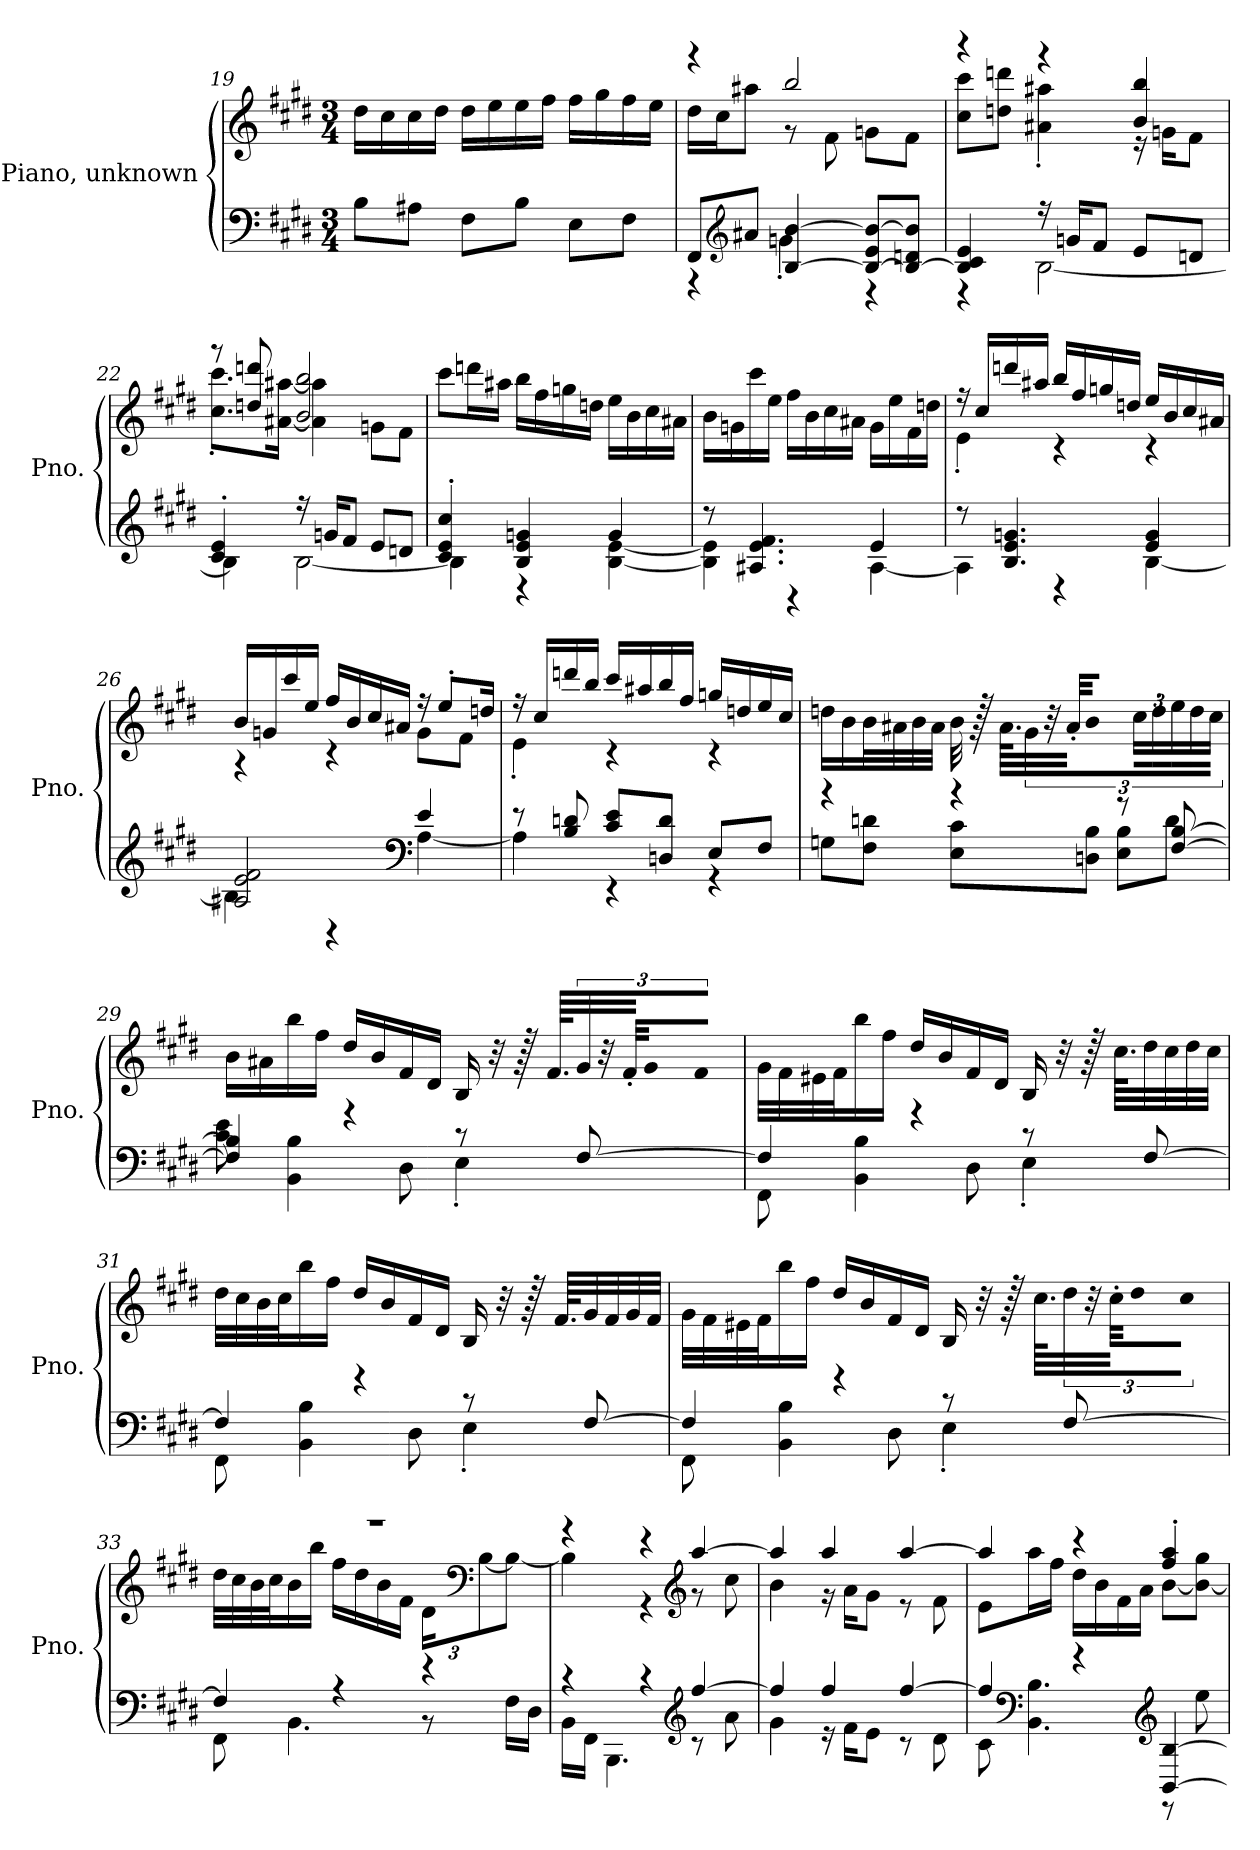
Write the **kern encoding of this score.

**kern	**kern
*part1	*part1
*staff2	*staff1
*I"Piano, unknown	*
*I'Pno.	*
*clefF4	*clefG2
*k[f#c#g#d#]	*k[f#c#g#d#]
*M3/4	*M3/4
=19	=19
8B\L	16dd#\LL
.	16cc#\
8A#X\J	16cc#\
.	16dd#\JJ
8F#\L	16dd#\LL
.	16ee\
8B\J	16ee\
.	16ff#\JJ
8E\L	16ff#\LL
.	16gg#\
8F#\J	16ff#\
.	16ee\JJ
!!LO:LB:g=z
=20	=20
*^	*^
8FF#/L	4r	4r	16dd#\LL
.	.	.	16cc#\J
*clefG2	*	*	*
8a#X/J	.	.	8aa#X\J
[4B/ [4b/	4gn'\	2bb/	8r
.	.	.	8f#\
8B/_ 8e/ 8b/_L	4r	.	8gn\L
8B/_ 8dn/ 8b/]J	.	.	8f#\J
=21	=21	=21	=21
4B/] 4c#/ 4e/	4r	4r	8cc#\ 8ccc#\L
.	.	.	8ddn\ 8dddn\J
16r	[2B\	4r	4a#X\' 4aa#X\'
16gn/KL	.	.	.
8f#/J	.	.	.
8e/L	.	4b/ 4bb/	16r
.	.	.	16gn\KL
8dn/J	.	.	8f#\J
=22	=22	=22	=22
4c#/' 4e/'	4B\]	8r	8.cc#\' 8.ccc#\'L
.	.	8ddn/ 8dddn/	.
.	.	.	[16a#X\ [16aa#X\Jk
16r	[2B\	2b/ 2bb/	4a#\] 4aa#\]
16gn/KL	.	.	.
8f#/J	.	.	.
8e/L	.	.	8gn\L
8dn/J	.	.	8f#\J
*	*	*v	*v
!!LO:LB:g=z
=23	=23	=23
4c#/' 4e/' 4cc#/'	4B\]	8ccc#\L
.	.	16dddn\L
.	.	16aa#X\JJ
4B/ 4e/ 4gn/	4r	16bb\LL
.	.	16ff#\
.	.	16ggn\
.	.	16ddn\JJ
4g/	[4B\ [4e\	16ee\LL
.	.	16b\
.	.	16cc#\
.	.	16a#X\JJ
=24	=24	=24
8r	4B\] 4e\]	16b\LL
.	.	16gn\
4.A#X/ 4.e/ 4.f#/	.	16ccc#\
.	.	16ee\JJ
.	4r	16ff#\LL
.	.	16b\
.	.	16cc#\
.	.	16a#X\JJ
4e/	[4A#\	16g\LL
.	.	16ee\
.	.	16f#\
.	.	16ddn\JJ
!!LO:LB:g=z
=25	=25	=25
*	*	*^
8r	4A#\]	16r	4e'\
.	.	16cc#/LL	.
4.B/ 4.e/ 4.gn/	.	16dddn/	.
.	.	16aa#X/JJ	.
.	4r	16bb/LL	4r
.	.	16ff#/	.
.	.	16ggn/	.
.	.	16ddn/JJ	.
4e/ 4g/	[4B\	16ee/LL	4r
.	.	16b/	.
.	.	16cc#/	.
.	.	16a#X/JJ	.
=26	=26	=26	=26
2A#X/ 2e/ 2f#/	4B\]	16b/LL	4r
.	.	16gn/	.
.	.	16ccc#/	.
.	.	16ee/JJ	.
.	4r	16ff#/LL	4r
.	.	16b/	.
.	.	16cc#/	.
.	.	16a#X/JJ	.
*clefF4	*	*	*
4e/	[4A#\	16r	8g\L
.	.	8ee'/L	.
.	.	.	8f#\J
.	.	16ddn/Jk	.
!!LO:LB:g=z	!!
=27	=27	=27	=27
8r	4A#\]	16r	4e'\
.	.	16cc#/LL	.
8B/ 8dn/	.	16dddn/	.
.	.	16bb/JJ	.
8c#/ 8e/L	4r	16ccc#/LL	4r
.	.	16aa#X/	.
8Dn/ 8d/J	.	16bb/	.
.	.	16ff#/JJ	.
8E/L	4r	16ggn/LL	4r
.	.	16ddn/	.
8F#/J	.	16ee/	.
.	.	16cc#/JJ	.
*	*	*v	*v
=28	=28	=28
4r	8Gn\L	16ddn\LL
.	.	16b\
.	8F#\ 8dn\J	32b\L
.	.	32a#X\
.	.	32b\
.	.	32a#\JJJ
4r	8E\ 8c#\L	32b\
.	.	128r
.	.	64.a#/KLLL
.	.	48g#/JJJ
.	.	48r
.	.	48a#'/KKL
.	8Dn\ 8B\J	8b/J
*	*	*Xbrackettup
8r	8E\ 8B\L	24cc#\LL
.	.	24dd'\
.	.	24ee\
[8F#/ [8B/	8d\J	16dd\
.	.	16cc#\JJ
!!LO:LB:g=z
=29	=29	=29
4F#/] 4B/]	8c#\ 8e\	16b\LL
.	.	16a#X\
.	4BB\ 4B\	16bb\
.	.	16ff#\JJ
4r	.	16dd#/LL
.	.	16b/
.	8D#\	16f#/
.	.	16d#/JJ
8r	4E'\	16B/
.	.	32r
.	.	128r
.	.	64.f#/KLLL
*	*	*brackettup
[8F#/	.	48g#/JJJ
.	.	48r
.	.	48f#'/LLL
.	.	32g#/
.	.	32f#/JJJ
=30	=30	=30
4F#/]	8FF#\	32g#\LLL
.	.	32f#\
.	.	32e#X\
.	.	32f#\J
.	4BB\ 4B\	16bb\
.	.	16ff#\JJ
4r	.	16dd#/LL
.	.	16b/
.	8D#\	16f#/
.	.	16d#/JJ
8r	4E'\	16B/
.	.	32r
.	.	128r
.	.	64.cc#\KLLL
[8F#/	.	32dd#\
.	.	32cc#\
.	.	32dd#\
.	.	32cc#\JJJ
!!LO:PB:g=z
=31	=31	=31
4F#/]	8FF#\	32dd#\LLL
.	.	32cc#\
.	.	32b\
.	.	32cc#\J
.	4BB\ 4B\	16bb\
.	.	16ff#\JJ
4r	.	16dd#/LL
.	.	16b/
.	8D#\	16f#/
.	.	16d#/JJ
8r	4E'\	16B/
.	.	32r
.	.	128r
.	.	64.f#/KLLL
[8F#/	.	32g#/
.	.	32f#/
.	.	32g#/
.	.	32f#/JJJ
=32	=32	=32
4F#/]	8FF#\	32g#\LLL
.	.	32f#\
.	.	32e#X\
.	.	32f#\J
.	4BB\ 4B\	16bb\
.	.	16ff#\JJ
4r	.	16dd#/LL
.	.	16b/
.	8D#\	16f#/
.	.	16d#/JJ
8r	4E'\	16B/
.	.	32r
.	.	128r
.	.	64.cc#\KLLL
[8F#/	.	48dd#\JJJ
.	.	48r
.	.	48cc#'\LLL
.	.	32dd#\
.	.	32cc#\JJJ
!!LO:LB:g=z
=33	=33	=33
*	*	*^
4F#/]	8FF#\	2.r	32dd#\LLL
.	.	.	32cc#\
.	.	.	32b\
.	.	.	32cc#\J
.	4.BB\	.	16b\
.	.	.	16bb\JJ
4r	.	.	16ff#\LL
.	.	.	16dd#\
.	.	.	16b\
.	.	.	16f#\JJ
*	*	*	*Xbrackettup
4r	8r	.	24d#\KL
*	*	*clefF4	*
.	.	.	[12B\
.	16F#\LL	.	8B\J_
.	16D#\JJ	.	.
=34	=34	=34	=34
4r	16BB\LL	4r	4B\]
.	16FF#\JJ	.	.
.	4.BBB\	.	.
4r	.	4r	4r
*clefG2	*	*clefG2	*
[4ff#/	8r	[4aa/	8r
.	8a\	.	8cc#\
=35	=35	=35	=35
4ff#/]	4g#\	4aa/]	4b\
4ff#/	16r	4aa/	16r
.	16f#\KL	.	16a\KL
.	8e\J	.	8g#\J
[4ff#/	8r	[4aa/	8r
.	8d#\	.	8f#\
!!LO:LB:g=z	!!
=36	=36	=36	=36
4ff#/]	8c#\	4aa/]	8e\L
*clefF4	*	*	*
.	4.BB\ 4.B\	.	16aa\L
.	.	.	16ff#\JJ
4r	.	4r	16dd#\LL
.	.	.	16b\
.	.	.	16f#\
.	.	.	16a\JJ
*clefG2	*	*	*
[4BB/ [4B/	8r	4ff#/' 4aa/'	[8b\L
.	8ee\	.	8b\_ 8gg#\J
*v	*v	*	*
*	*v	*v
=	=
*-	*-
